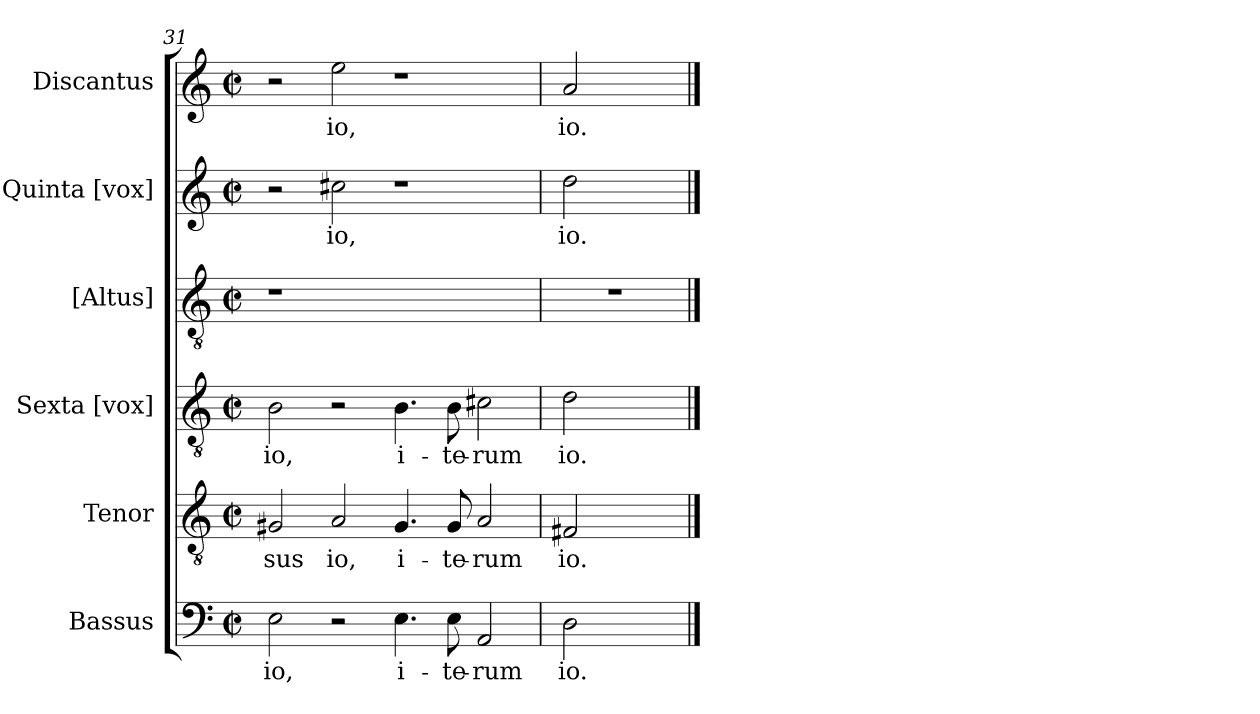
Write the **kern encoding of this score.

**kern	**text	**kern	**text	**kern	**text	**kern	**kern	**text	**kern	**text
*part6	*part6	*part5	*part5	*part4	*part4	*part3	*part2	*part2	*part1	*part1
*staff6	*staff6	*staff5	*staff5	*staff4	*staff4	*staff3	*staff2	*staff2	*staff1	*staff1
*I"Bassus	*	*I"Tenor	*	*I"Sexta [vox]	*	*I"[Altus]	*I"Quinta [vox]	*	*I"Discantus	*
*I'B	*	*I'T	*	*	*	*I'[A]	*I'V	*	*I'D	*
*clefF4	*	*clefGv2	*	*clefGv2	*	*clefGv2	*clefG2	*	*clefG2	*
*k[]	*	*k[]	*	*k[]	*	*k[]	*k[]	*	*k[]	*
*C:	*	*C:	*	*C:	*	*C:	*C:	*	*C:	*
*M2/2	*	*M2/2	*	*M2/2	*	*M2/2	*M2/2	*	*M2/2	*
*met(c|)	*	*met(c|)	*	*met(c|)	*	*met(c|)	*met(c|)	*	*met(c|)	*
=31	=31	=31	=31	=31	=31	=31	=31	=31	=31	=31
2E\	io,	2G#X/	-sus	2B\	io,	1r	2r	.	2r	.
2r	.	2A/	io,	2r	.	.	2cc#X\	io,	2ee\	io,
4.E\	i-	4.G#/	i-	4.B\	i-	1ryy	1r	.	1r	.
8E\	-te-	8G#/	-te-	8B\	-te-	.	.	.	.	.
2AA/	-rum	2A/	-rum	2c#X\	-rum	.	.	.	.	.
=32	=32	=32	=32	=32	=32	=32	=32	=32	=32	=32
2D\	io.	2F#X/	io.	2d\	io.	1r	2dd\	io.	2a/	io.
2ryy	.	2ryy	.	2ryy	.	.	2ryy	.	2ryy	.
==	==	==	==	==	==	==	==	==	==	==
*-	*-	*-	*-	*-	*-	*-	*-	*-	*-	*-
